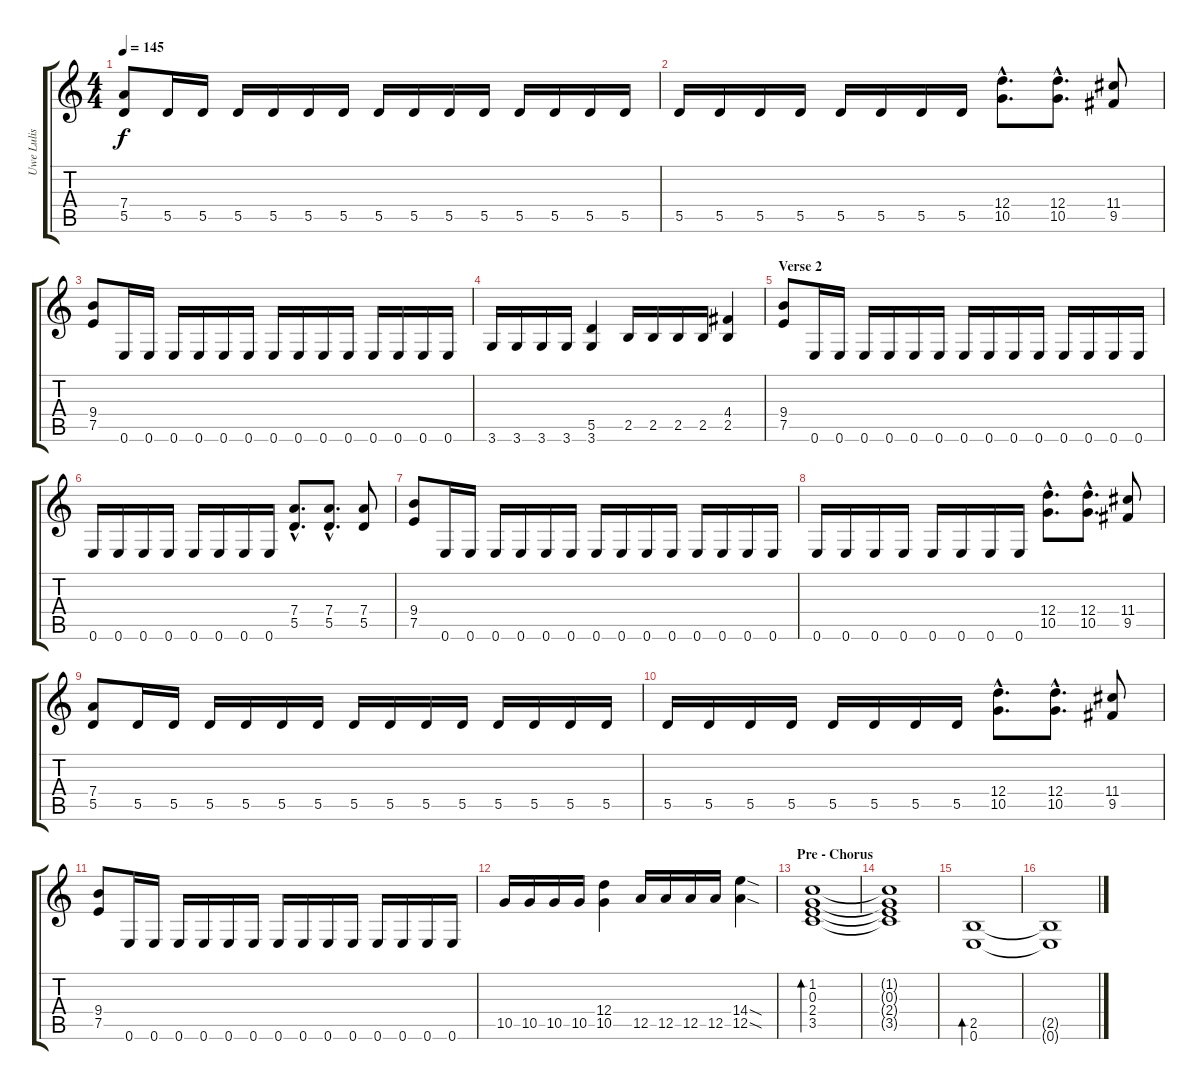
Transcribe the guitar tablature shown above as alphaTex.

\track ("Uwe Lulis (Rhythm Guitar)" "Uwe Lulis ") {instrument distortionguitar}
\staff {score tabs}
\tuning (E4 B3 G3 D3 A2 E2) {hide}
\ts (4 4)
\tempo 145
\clef g2
\ks c
(7.4 5.5).8{dy f} 5.5.16 5.5.16 5.5.16 5.5.16 5.5.16 5.5.16 5.5.16 5.5.16 5.5.16 5.5.16 5.5.16 5.5.16 5.5.16 5.5.16 |
5.5.16 5.5.16 5.5.16 5.5.16 5.5.16 5.5.16 5.5.16 5.5.16 (12.4{hac} 10.5{hac}).8{d} (12.4{hac} 10.5{hac}).8{d} (11.4 9.5).8 |
(9.4 7.5).8 0.6.16 0.6.16 0.6.16 0.6.16 0.6.16 0.6.16 0.6.16 0.6.16 0.6.16 0.6.16 0.6.16 0.6.16 0.6.16 0.6.16 |
3.6.16 3.6.16 3.6.16 3.6.16 (5.5 3.6).4 2.5.16 2.5.16 2.5.16 2.5.16 (4.4 2.5).4 |
\section ("" "Verse 2")
(9.4 7.5).8 0.6.16 0.6.16 0.6.16 0.6.16 0.6.16 0.6.16 0.6.16 0.6.16 0.6.16 0.6.16 0.6.16 0.6.16 0.6.16 0.6.16 |
0.6.16 0.6.16 0.6.16 0.6.16 0.6.16 0.6.16 0.6.16 0.6.16 (7.4{hac} 5.5{hac}).8{d} (7.4{hac} 5.5{hac}).8{d} (7.4 5.5).8 |
(9.4 7.5).8 0.6.16 0.6.16 0.6.16 0.6.16 0.6.16 0.6.16 0.6.16 0.6.16 0.6.16 0.6.16 0.6.16 0.6.16 0.6.16 0.6.16 |
0.6.16 0.6.16 0.6.16 0.6.16 0.6.16 0.6.16 0.6.16 0.6.16 (12.4{hac} 10.5{hac}).8{d} (12.4{hac} 10.5{hac}).8{d} (11.4 9.5).8 |
(7.4 5.5).8 5.5.16 5.5.16 5.5.16 5.5.16 5.5.16 5.5.16 5.5.16 5.5.16 5.5.16 5.5.16 5.5.16 5.5.16 5.5.16 5.5.16 |
5.5.16 5.5.16 5.5.16 5.5.16 5.5.16 5.5.16 5.5.16 5.5.16 (12.4{hac} 10.5{hac}).8{d} (12.4{hac} 10.5{hac}).8{d} (11.4 9.5).8 |
(9.4 7.5).8 0.6.16 0.6.16 0.6.16 0.6.16 0.6.16 0.6.16 0.6.16 0.6.16 0.6.16 0.6.16 0.6.16 0.6.16 0.6.16 0.6.16 |
10.5.16 10.5.16 10.5.16 10.5.16 (12.4 10.5).4 12.5.16 12.5.16 12.5.16 12.5.16 (14.4{sod} 12.5{sod}).4 |
\section ("" "Pre - Chorus")
(1.2 0.3 2.4 3.5).1{bd 240 volume 13 balance 8 instrument acousticguitarsteel} |
(1.2{t} 0.3{t} 2.4{t} 3.5{t}).1{volume 13 instrument acousticguitarsteel} |
(2.5 0.6).1{bd 240 volume 13 instrument acousticguitarsteel} |
(2.5{t} 0.6{t}).1{volume 13 instrument acousticguitarsteel}
